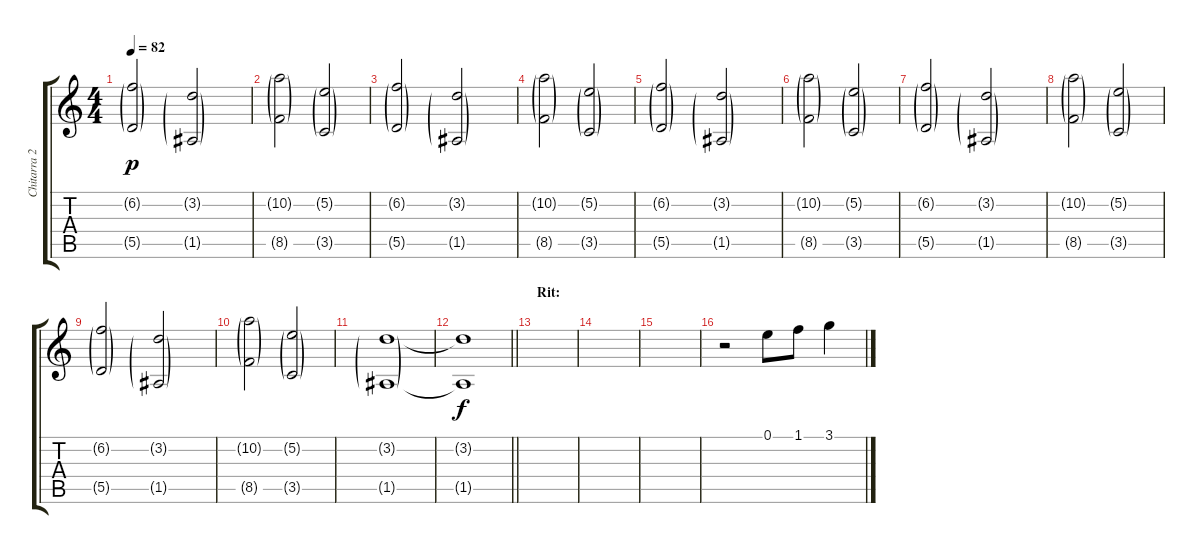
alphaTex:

\track ("Chitarra 2" "Chitarra 2") {instrument overdrivenguitar}
\staff {score tabs}
\tuning (E4 B3 G3 D3 A2 E2) {hide}
\ts (4 4)
\tempo 82
\clef g2
\ks c
(6.2{g} 5.5{g}).2{dy p} (3.2{g} 1.5{g}).2 |
(10.2{g} 8.5{g}).2 (5.2{g} 3.5{g}).2 |
(6.2{g} 5.5{g}).2 (3.2{g} 1.5{g}).2 |
(10.2{g} 8.5{g}).2 (5.2{g} 3.5{g}).2 |
(6.2{g} 5.5{g}).2 (3.2{g} 1.5{g}).2 |
(10.2{g} 8.5{g}).2 (5.2{g} 3.5{g}).2 |
(6.2{g} 5.5{g}).2 (3.2{g} 1.5{g}).2 |
(10.2{g} 8.5{g}).2 (5.2{g} 3.5{g}).2 |
(6.2{g} 5.5{g}).2 (3.2{g} 1.5{g}).2 |
(10.2{g} 8.5{g}).2 (5.2{g} 3.5{g}).2 |
(3.2{g} 1.5{g}).1 |
\barLineRight lightlight
(3.2{t} 1.5{t}).1{dy f} |
\section ("" "Rit:")
|
|
|
r.2 0.1.8 1.1.8 3.1.4
